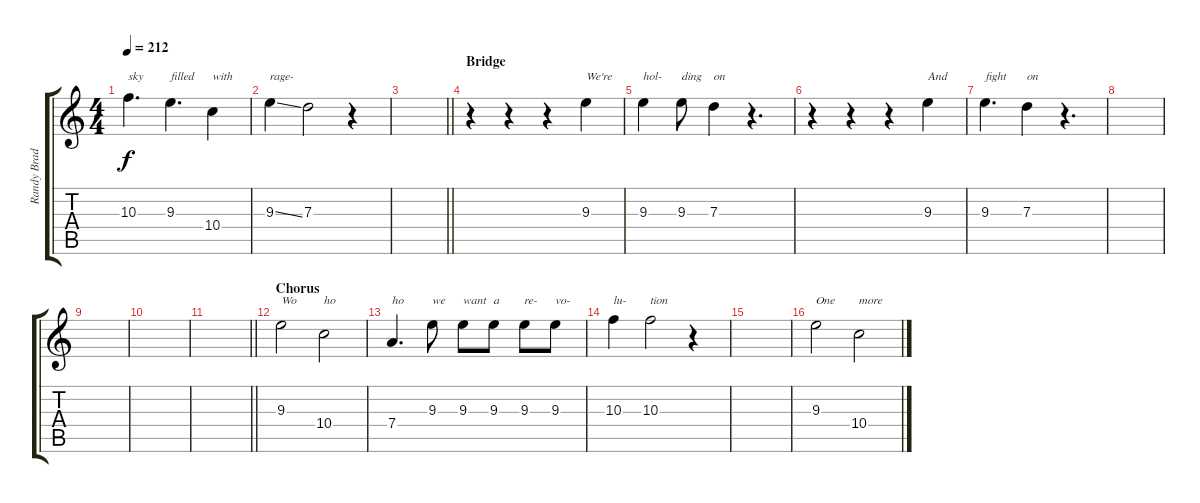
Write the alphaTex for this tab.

\track ("Randy Bradbury - Bkg Vocals" "Randy Brad") {instrument distortionguitar}
\staff {score tabs}
\tuning (E4 B3 G3 D3 A2 E2) {hide}
\ts (4 4)
\tempo 212
\clef g2
\ks c
10.3.4{d txt "sky" dy f} 9.3.4{d txt "filled"} 10.4.4{txt "with"} |
9.3{ss}.4{txt "rage-"} 7.3.2 r.4 |
\barLineRight lightlight
|
\section ("" "Bridge")
r.4 r.4 r.4 9.3.4{txt "We're"} |
9.3.4{txt "hol-"} 9.3.8{txt "ding"} 7.3.4{txt "on"} r.4{d} |
r.4 r.4 r.4 9.3.4{txt "And"} |
9.3.4{d txt "fight"} 7.3.4{txt "on"} r.4{d} |
|
|
|
\barLineRight lightlight
|
\section ("" "Chorus")
9.3.2{txt "Wo"} 10.4.2{txt "ho"} |
7.4.4{d txt "ho"} 9.3.8{txt "we"} 9.3.8{txt "want"} 9.3.8{txt "a"} 9.3.8{txt "re-"} 9.3.8{txt "vo-"} |
10.3.4{txt "lu-"} 10.3.2{txt "tion"} r.4 |
|
9.3.2{txt "One"} 10.4.2{txt "more"}
